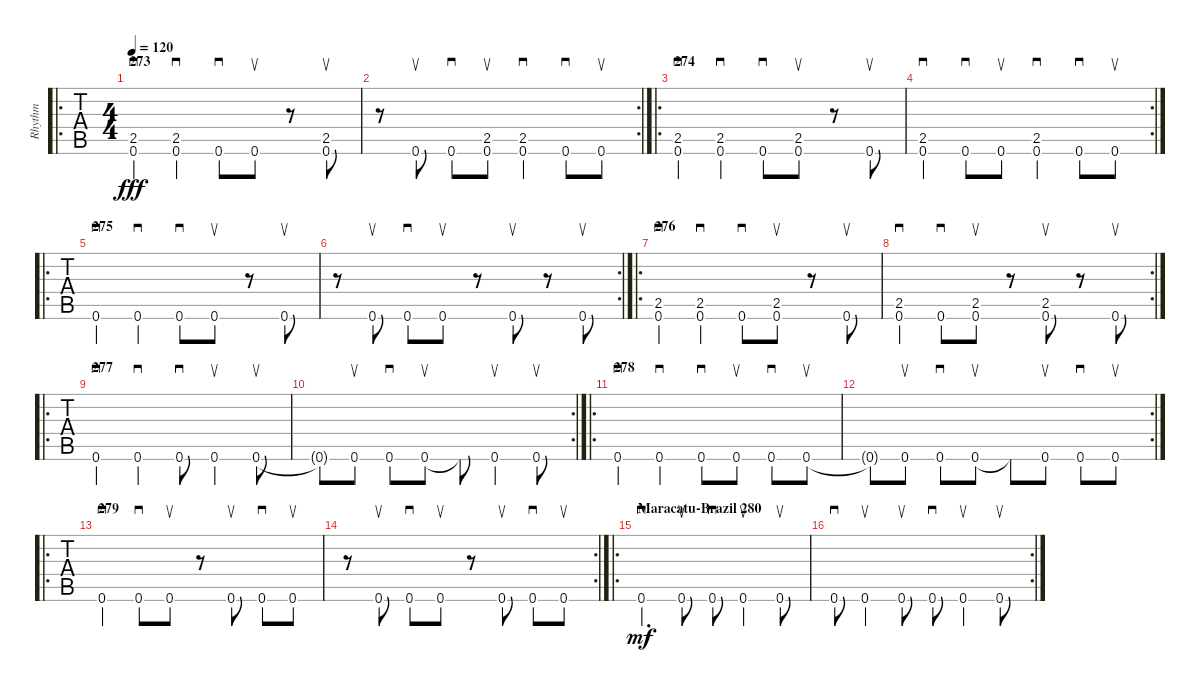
\track ("Rhythm" "Rhythm") {instrument acousticguitarsteel}
\staff {tabs}
\tuning (E4 B3 G3 D3 A2 E2) {hide}
\ro
\ts (4 4)
\section ("" "273")
\tempo 120
\clef g2
\ks c
(2.5 0.6{ac}).4{sd dy fff} (2.5 0.6{ac}).4{sd} 0.6.8{sd} 0.6.8{su} r.8 (2.5 0.6{ac}).8{su} |
\rc 2
r.8 0.6.8{su} 0.6.8{sd} (2.5 0.6{ac}).8{su} (2.5 0.6{ac}).4{sd} 0.6.8{sd} 0.6.8{su} |
\ro
\section ("" "274")
(2.5 0.6{ac}).4{sd} (2.5 0.6{ac}).4{sd} 0.6.8{sd} (2.5 0.6{ac}).8{su} r.8 0.6.8{su} |
\rc 2
(2.5 0.6{ac}).4{sd} 0.6.8{sd} 0.6.8{su} (2.5 0.6{ac}).4{sd} 0.6.8{sd} 0.6.8{su} |
\ro
\section ("" "275")
0.6.4{sd} 0.6.4{sd} 0.6.8{sd} 0.6.8{su} r.8 0.6.8{su} |
\rc 2
r.8 0.6.8{su} 0.6.8{sd} 0.6.8{su} r.8 0.6.8{su} r.8 0.6.8{su} |
\ro
\section ("" "276")
(2.5 0.6{ac}).4{sd} (2.5 0.6{ac}).4{sd} 0.6.8{sd} (2.5 0.6{ac}).8{su} r.8 0.6.8{su} |
\rc 2
(2.5 0.6{ac}).4{sd} 0.6.8{sd} (2.5 0.6{ac}).8{su} r.8 (2.5 0.6{ac}).8{su} r.8 0.6.8{su} |
\ro
\section ("" "277")
0.6.4{sd} 0.6.4{sd} 0.6.8{sd} 0.6.4{su} 0.6.8{su} |
\rc 2
0.6{t}.8 0.6.8{su} 0.6.8{sd} 0.6.8{su} 0.6{t}.8 0.6.4{su} 0.6.8{su} |
\ro
\section ("" "278")
0.6.4{sd} 0.6.4{sd} 0.6.8{sd} 0.6.8{su} 0.6.8{sd} 0.6.8{su} |
\rc 2
0.6{t}.8 0.6.8{su} 0.6.8{sd} 0.6.8{su} 0.6{t}.8 0.6.8{su} 0.6.8{sd} 0.6.8{su} |
\ro
\section ("" "279")
0.6.4{sd} 0.6.8{sd} 0.6.8{su} r.8 0.6.8{su} 0.6.8{sd} 0.6.8{su} |
\rc 2
r.8 0.6.8{su} 0.6.8{sd} 0.6.8{su} r.8 0.6.8{su} 0.6.8{sd} 0.6.8{su} |
\ro
\section ("" "Maracatu-Brazil 280")
0.6.4{d sd dy mf} 0.6.8{su} 0.6.8{sd} 0.6.4{su} 0.6.8{su} |
\rc 2
0.6.8{sd} 0.6.4{su} 0.6.8{su} 0.6.8{sd} 0.6.4{su} 0.6.8{su}
